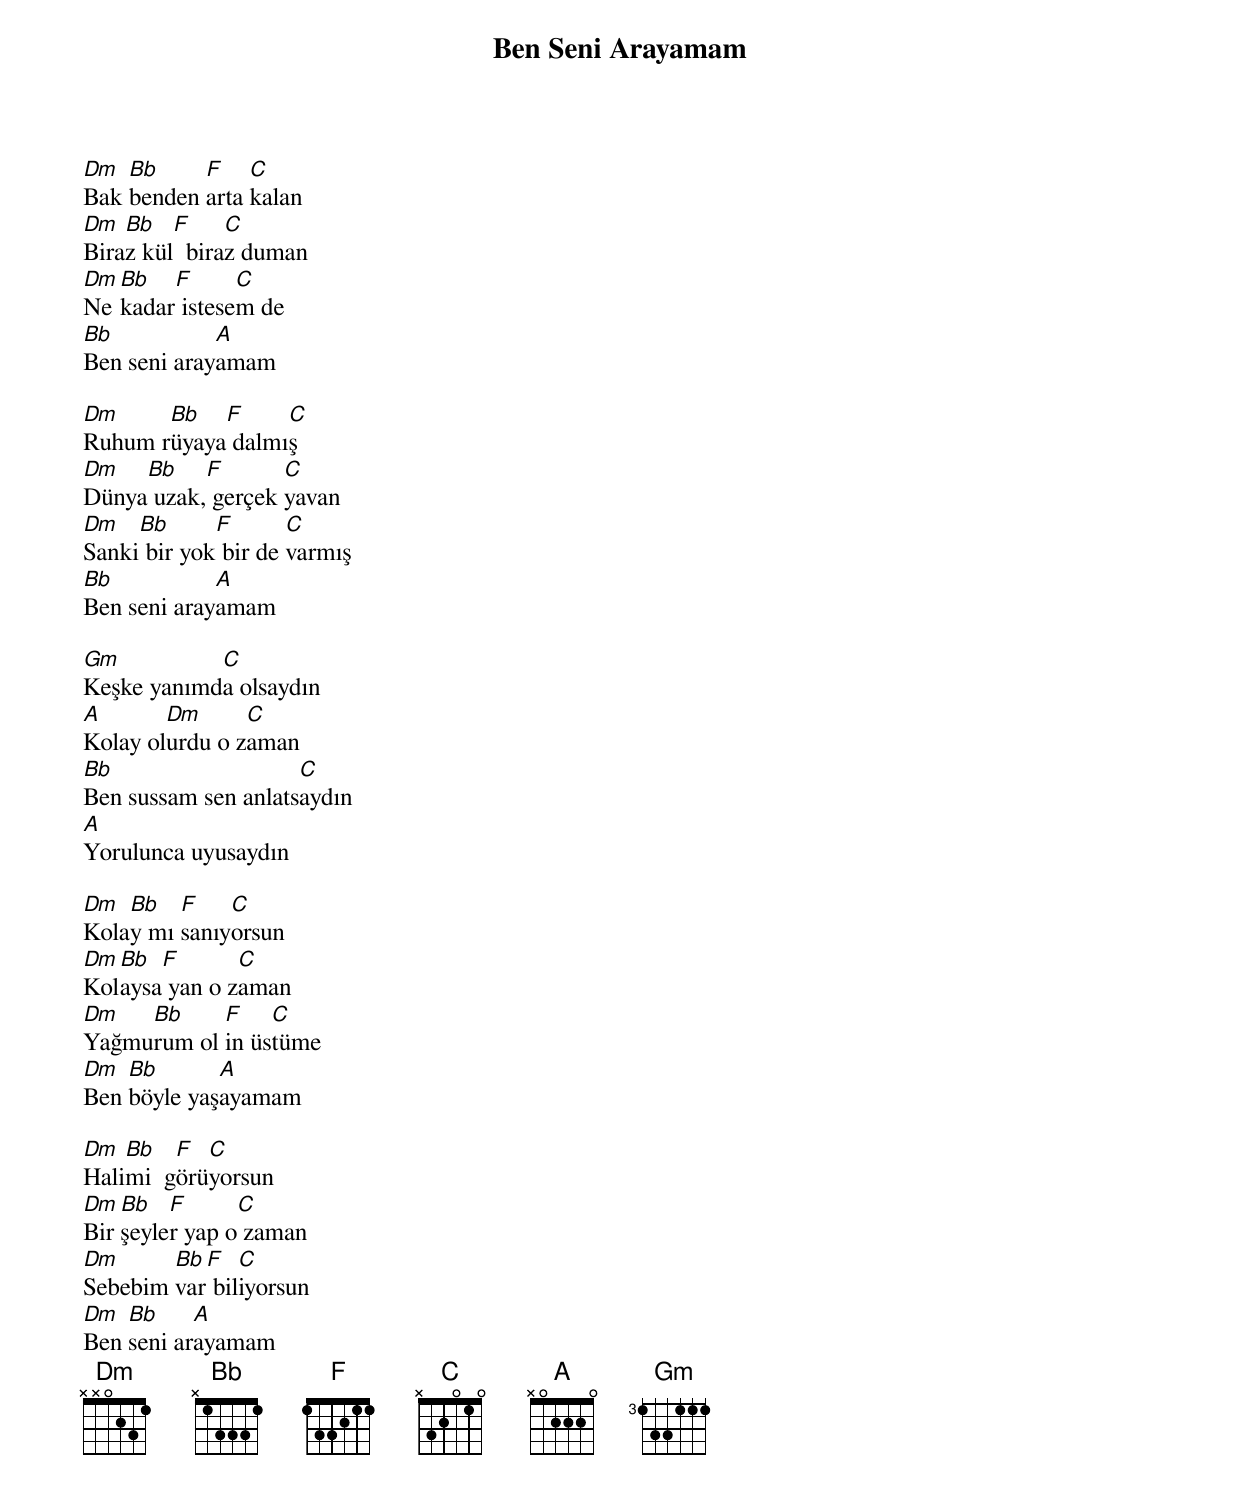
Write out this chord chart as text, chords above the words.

{title: Ben Seni Arayamam}
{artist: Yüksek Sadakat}

Dm  Bb     F    C
Bak benden arta kalan
Dm  Bb   F     C
Biraz kül  biraz duman
Dm Bb   F      C
Ne kadar istesem de
Bb           A
Ben seni arayamam

Dm     Bb   F     C
Ruhum rüyaya dalmış
Dm   Bb    F       C
Dünya uzak, gerçek yavan
Dm   Bb      F       C
Sanki bir yok bir de varmış
Bb           A
Ben seni arayamam

Gm          C
Keşke yanımda olsaydın
A       Dm      C
Kolay olurdu o zaman
Bb                   C
Ben sussam sen anlatsaydın
A
Yorulunca uyusaydın

Dm  Bb   F    C
Kolay mı sanıyorsun
Dm Bb  F       C
Kolaysa yan o zaman
Dm   Bb     F    C
Yağmurum ol in üstüme
Dm  Bb       A
Ben böyle yaşayamam

Dm  Bb   F  C
Halimi  görüyorsun
Dm  Bb   F      C
Bir şeyler yap o zaman
Dm      Bb F   C
Sebebim var biliyorsun
Dm  Bb     A
Ben seni arayamam
